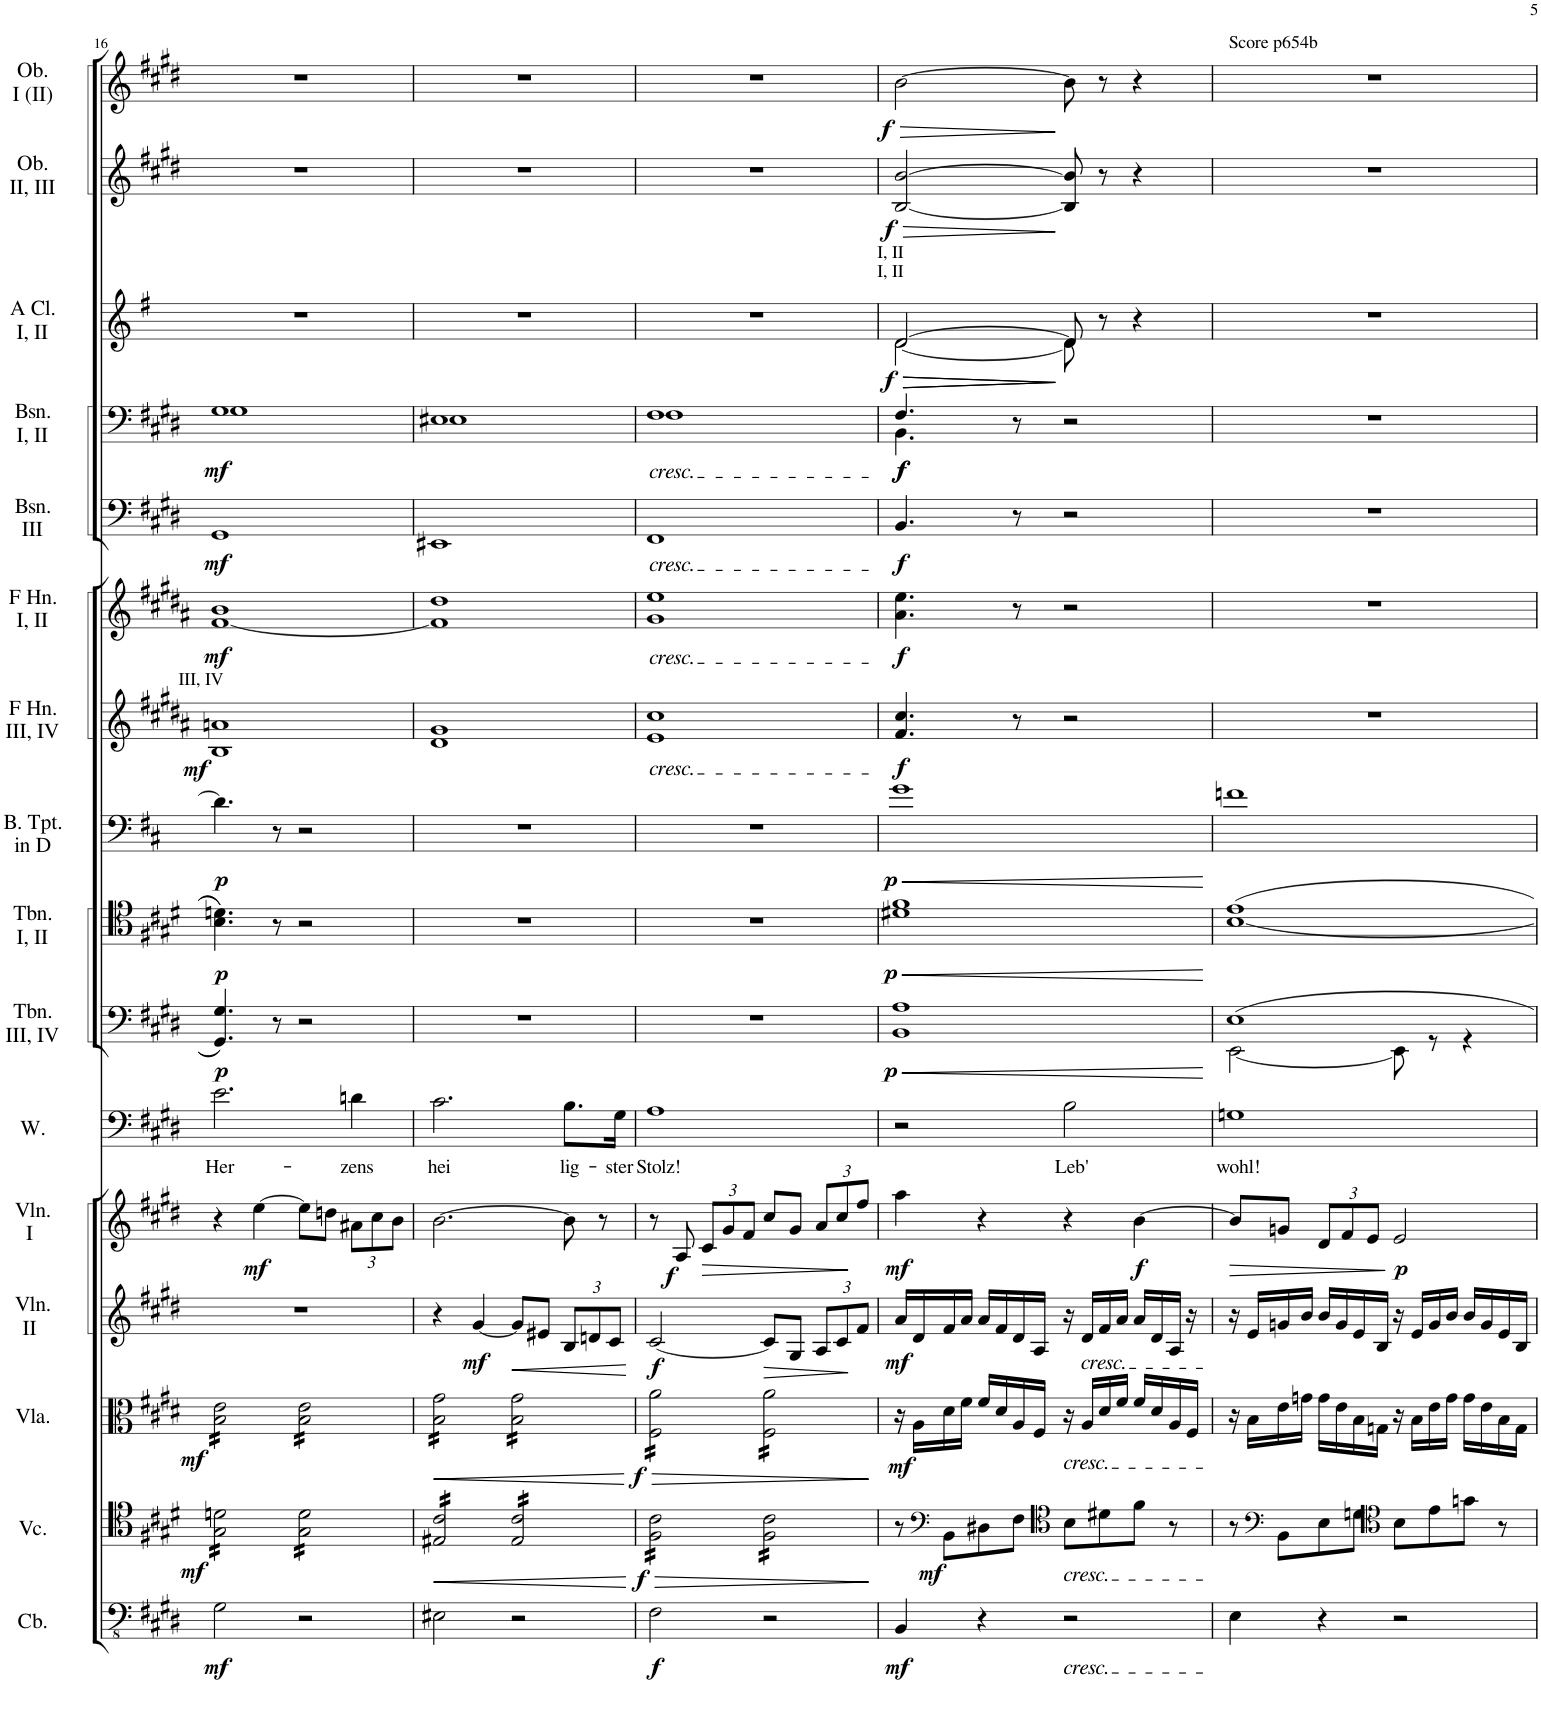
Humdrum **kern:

**kern	**text	**kern	**dynam	**kern	**dynam	**kern	**dynam	**kern	**dynam	**kern	**dynam	**kern	**text	**kern	**dynam	**kern	**dynam	**kern	**dynam	**kern	**dynam	**kern	**dynam	**kern	**dynam	**kern	**dynam	**kern	**dynam	**kern	**dynam	**kern	**dynam
*part17	*part17	*part16	*part16	*part15	*part15	*part14	*part14	*part13	*part13	*part12	*part12	*part11	*part11	*part10	*part10	*part9	*part9	*part8	*part8	*part7	*part7	*part6	*part6	*part5	*part5	*part4	*part4	*part3	*part3	*part2	*part2	*part1	*part1
*staff17	*staff17	*staff16	*staff16	*staff15	*staff15	*staff14	*staff14	*staff13	*staff13	*staff12	*staff12	*staff11	*staff11	*staff10	*staff10	*staff9	*staff9	*staff8	*staff8	*staff7	*staff7	*staff6	*staff6	*staff5	*staff5	*staff4	*staff4	*staff3	*staff3	*staff2	*staff2	*staff1	*staff1
*I"Bassoon (Wotan)	*	*I"Contrabass	*	*I"Violoncello	*	*I"Viola	*	*I"Violin II	*	*I"Violin I	*	*I"Wotan	*	*I"Trombone III, IV	*	*I"Trombone I, II	*	*I"Bass Trumpet in D	*	*I"Horn in F III, IV	*	*I"Horn in F I, II	*	*I"Bassoon III	*	*I"Bassoon I, II	*	*I"Clarinet in A I, II	*	*I"Oboe II, III	*	*I"Oboe I (II)	*
*I'Bsn. (W)	*	*I'Cb.	*	*I'Vc.	*	*I'Vla.	*	*I'Vln. II	*	*I'Vln. I	*	*I'W.	*	*I'Tbn. III, IV	*	*I'Tbn. I, II	*	*I'B. Tpt. in D	*	*	*	*	*	*I'Bsn. III	*	*I'Bsn. I, II	*	*	*	*I'Ob. II, III	*	*I'Ob. I (II)	*
!!LO:PB:g=z
*clefF4	*	*clefFv4	*	*clefC4	*	*clefC3	*	*clefG2	*	*clefG2	*	*clefF4	*	*clefF4	*	*clefC4	*	*clefF4	*	*clefG2	*	*clefG2	*	*clefF4	*	*clefF4	*	*clefG2	*	*clefG2	*	*clefG2	*
*	*	*	*	*	*	*	*	*	*	*	*	*	*	*	*	*	*	*Trd-1c-2	*	*Trd4c7	*	*Trd4c7	*	*	*	*	*	*Trd2c3	*	*	*	*	*
*k[f#c#g#d#]	*	*k[f#c#g#d#]	*	*k[f#c#g#d#]	*	*k[f#c#g#d#]	*	*k[f#c#g#d#]	*	*k[f#c#g#d#]	*	*k[f#c#g#d#]	*	*k[f#c#g#d#]	*	*k[f#c#g#d#]	*	*k[f#c#]	*	*k[f#c#g#d#a#]	*	*k[f#c#g#d#a#]	*	*k[f#c#g#d#]	*	*k[f#c#g#d#]	*	*k[f#]	*	*k[f#c#g#d#]	*	*k[f#c#g#d#]	*
*M4/4	*	*M4/4	*	*M4/4	*	*M4/4	*	*M4/4	*	*M4/4	*	*M4/4	*	*M4/4	*	*M4/4	*	*M4/4	*	*M4/4	*	*M4/4	*	*M4/4	*	*M4/4	*	*M4/4	*	*M4/4	*	*M4/4	*
*met(c)	*	*met(c)	*	*met(c)	*	*met(c)	*	*met(c)	*	*met(c)	*	*met(c)	*	*met(c)	*	*met(c)	*	*met(c)	*	*met(c)	*	*met(c)	*	*met(c)	*	*met(c)	*	*met(c)	*	*met(c)	*	*met(c)	*
=16	=16	=16	=16	=16	=16	=16	=16	=16	=16	=16	=16	=16	=16	=16	=16	=16	=16	=16	=16	=16	=16	=16	=16	=16	=16	=16	=16	=16	=16	=16	=16	=16	=16
!	!	!	!	!	!	!	!	!	!	!	!	!	!	!	!	!	!	!	!	!LO:TX:a:t=III, IV	!	!	!	!	!	!	!	!	!	!	!	!	!
!	!	!	!LO:DY:b	!	!LO:DY:b	!	!LO:DY:b	!	!	!	!	!	!LO:LY:b	!	!LO:DY:b	!	!LO:DY:b	!	!LO:DY:b	!	!LO:DY:b	!	!LO:DY:b	!	!LO:DY:b	!	!LO:DY:b	!	!	!	!	!	!
*	*	*	*	*	*	*	*	*	*	*	*	*	*	*	*	*	*	*	*	*	*	*	*	*	*	*^	*	*	*	*	*	*	*
*	*	*	*	*tremolo	*	*	*	*	*	*	*	*	*	*	*	*	*	*	*	*	*	*	*	*	*	*	*	*	*	*	*	*	*	*
*	*	*	*	*	*	*tremolo	*	*	*	*	*	*	*	*	*	*	*	*	*	*	*	*	*	*	*	*	*	*	*	*	*	*	*	*
2.e	Her-	2GG#\	mf	16G#\ 16dn\LL	mf	16B\ 16e\LL	mf	1r	.	4r	.	2.e\	Her-	4.GG#/ 4.G#/	p	4.B\ 4.dn\	p	4.d\]	p	1B 1an	mf	[1f# 1b	mf	1GG#	mf	1G#	1G#	mf	1r	.	1r	.	1r	.
.	.	.	.	16G#\ 16dn\	.	16B\ 16e\	.	.	.	.	.	.	.	.	.	.	.	.	.	.	.	.	.	.	.	.	.	.	.	.	.	.	.	.
.	.	.	.	16G#\ 16dn\	.	16B\ 16e\	.	.	.	.	.	.	.	.	.	.	.	.	.	.	.	.	.	.	.	.	.	.	.	.	.	.	.	.
.	.	.	.	16G#\ 16dn\	.	16B\ 16e\	.	.	.	.	.	.	.	.	.	.	.	.	.	.	.	.	.	.	.	.	.	.	.	.	.	.	.	.
!	!	!	!	!	!	!	!	!	!	!	!LO:DY:b	!	!	!	!	!	!	!	!	!	!	!	!	!	!	!	!	!	!	!	!	!	!	!
.	.	.	.	16G#\ 16dn\	.	16B\ 16e\	.	.	.	[4ee\	mf	.	.	.	.	.	.	.	.	.	.	.	.	.	.	.	.	.	.	.	.	.	.	.
.	.	.	.	16G#\ 16dn\	.	16B\ 16e\	.	.	.	.	.	.	.	.	.	.	.	.	.	.	.	.	.	.	.	.	.	.	.	.	.	.	.	.
.	.	.	.	16G#\ 16dn\	.	16B\ 16e\	.	.	.	.	.	.	.	8r	.	8r	.	8r	.	.	.	.	.	.	.	.	.	.	.	.	.	.	.	.
.	.	.	.	16G#\ 16dn\JJ	.	16B\ 16e\JJ	.	.	.	.	.	.	.	.	.	.	.	.	.	.	.	.	.	.	.	.	.	.	.	.	.	.	.	.
.	.	2r	.	16G#\ 16d\LL	.	16B\ 16e\LL	.	.	.	8ee\L]	.	.	.	2r	.	2r	.	2r	.	.	.	.	.	.	.	.	.	.	.	.	.	.	.	.
.	.	.	.	16G#\ 16d\	.	16B\ 16e\	.	.	.	.	.	.	.	.	.	.	.	.	.	.	.	.	.	.	.	.	.	.	.	.	.	.	.	.
.	.	.	.	16G#\ 16d\	.	16B\ 16e\	.	.	.	8ddn\J	.	.	.	.	.	.	.	.	.	.	.	.	.	.	.	.	.	.	.	.	.	.	.	.
.	.	.	.	16G#\ 16d\	.	16B\ 16e\	.	.	.	.	.	.	.	.	.	.	.	.	.	.	.	.	.	.	.	.	.	.	.	.	.	.	.	.
*	*	*	*	*	*	*	*	*	*	*Xbrackettup	*	*	*	*	*	*	*	*	*	*	*	*	*	*	*	*	*	*	*	*	*	*	*	*
!	!	!	!	!	!	!	!	!	!	!	!	!	!LO:LY:b	!	!	!	!	!	!	!	!	!	!	!	!	!	!	!	!	!	!	!	!	!
4dn	-zens	.	.	16G#\ 16d\	.	16B\ 16e\	.	.	.	12a#X\L	.	4dn\	-zens	.	.	.	.	.	.	.	.	.	.	.	.	.	.	.	.	.	.	.	.	.
.	.	.	.	16G#\ 16d\	.	16B\ 16e\	.	.	.	.	.	.	.	.	.	.	.	.	.	.	.	.	.	.	.	.	.	.	.	.	.	.	.	.
.	.	.	.	.	.	.	.	.	.	12cc#\	.	.	.	.	.	.	.	.	.	.	.	.	.	.	.	.	.	.	.	.	.	.	.	.
.	.	.	.	16G#\ 16d\	.	16B\ 16e\	.	.	.	.	.	.	.	.	.	.	.	.	.	.	.	.	.	.	.	.	.	.	.	.	.	.	.	.
.	.	.	.	.	.	.	.	.	.	12b\J	.	.	.	.	.	.	.	.	.	.	.	.	.	.	.	.	.	.	.	.	.	.	.	.
.	.	.	.	16G#\ 16d\JJ	.	16B\ 16e\JJ	.	.	.	.	.	.	.	.	.	.	.	.	.	.	.	.	.	.	.	.	.	.	.	.	.	.	.	.
=17	=17	=17	=17	=17	=17	=17	=17	=17	=17	=17	=17	=17	=17	=17	=17	=17	=17	=17	=17	=17	=17	=17	=17	=17	=17	=17	=17	=17	=17	=17	=17	=17	=17	=17
!	!	!	!	!	!LO:HP:b	!	!LO:HP:b	!	!	!	!	!	!LO:LY:b	!	!	!	!	!	!	!	!	!	!	!	!	!	!	!	!	!	!	!	!	!
2.c#	hei	2EE#X\	.	16E#X/ 16c#/LL	<	16B\ 16g#\LL	<	4r	.	[2.b\	.	2.c#\	hei	1r	.	1r	.	1r	.	1d# 1g#	.	1f#] 1dd#	.	1EE#X	.	1E#X	1E#	.	1r	.	1r	.	1r	.
.	.	.	.	16E#X/ 16c#/	.	16B\ 16g#\	.	.	.	.	.	.	.	.	.	.	.	.	.	.	.	.	.	.	.	.	.	.	.	.	.	.	.	.
.	.	.	.	16E#X/ 16c#/	.	16B\ 16g#\	.	.	.	.	.	.	.	.	.	.	.	.	.	.	.	.	.	.	.	.	.	.	.	.	.	.	.	.
.	.	.	.	16E#X/ 16c#/	.	16B\ 16g#\	.	.	.	.	.	.	.	.	.	.	.	.	.	.	.	.	.	.	.	.	.	.	.	.	.	.	.	.
!	!	!	!	!	!	!	!	!	!LO:DY:b	!	!	!	!	!	!	!	!	!	!	!	!	!	!	!	!	!	!	!	!	!	!	!	!	!
.	.	.	.	16E#X/ 16c#/	.	16B\ 16g#\	.	[4g#/	mf	.	.	.	.	.	.	.	.	.	.	.	.	.	.	.	.	.	.	.	.	.	.	.	.	.
.	.	.	.	16E#X/ 16c#/	.	16B\ 16g#\	.	.	.	.	.	.	.	.	.	.	.	.	.	.	.	.	.	.	.	.	.	.	.	.	.	.	.	.
.	.	.	.	16E#X/ 16c#/	.	16B\ 16g#\	.	.	.	.	.	.	.	.	.	.	.	.	.	.	.	.	.	.	.	.	.	.	.	.	.	.	.	.
.	.	.	.	16E#X/ 16c#/JJ	.	16B\ 16g#\JJ	.	.	.	.	.	.	.	.	.	.	.	.	.	.	.	.	.	.	.	.	.	.	.	.	.	.	.	.
!	!	!	!	!	!	!	!	!	!LO:HP:b	!	!	!	!	!	!	!	!	!	!	!	!	!	!	!	!	!	!	!	!	!	!	!	!	!
.	.	2r	.	16E#/ 16c#/LL	.	16B\ 16g#\LL	.	8g#/L]	<	.	.	.	.	.	.	.	.	.	.	.	.	.	.	.	.	.	.	.	.	.	.	.	.	.
.	.	.	.	16E#/ 16c#/	.	16B\ 16g#\	.	.	.	.	.	.	.	.	.	.	.	.	.	.	.	.	.	.	.	.	.	.	.	.	.	.	.	.
.	.	.	.	16E#/ 16c#/	.	16B\ 16g#\	.	8e#X/J	.	.	.	.	.	.	.	.	.	.	.	.	.	.	.	.	.	.	.	.	.	.	.	.	.	.
.	.	.	.	16E#/ 16c#/	.	16B\ 16g#\	.	.	.	.	.	.	.	.	.	.	.	.	.	.	.	.	.	.	.	.	.	.	.	.	.	.	.	.
*	*	*	*	*	*	*	*	*Xbrackettup	*	*	*	*	*	*	*	*	*	*	*	*	*	*	*	*	*	*	*	*	*	*	*	*	*	*
!	!	!	!	!	!	!	!	!	!	!	!	!	!LO:LY:b	!	!	!	!	!	!	!	!	!	!	!	!	!	!	!	!	!	!	!	!	!
8.B\L	lig-	.	.	16E#/ 16c#/	.	16B\ 16g#\	.	12B/L	.	8b\]	.	8.B\L	lig-	.	.	.	.	.	.	.	.	.	.	.	.	.	.	.	.	.	.	.	.	.
.	.	.	.	16E#/ 16c#/	.	16B\ 16g#\	.	.	.	.	.	.	.	.	.	.	.	.	.	.	.	.	.	.	.	.	.	.	.	.	.	.	.	.
.	.	.	.	.	.	.	.	12dn/	.	.	.	.	.	.	.	.	.	.	.	.	.	.	.	.	.	.	.	.	.	.	.	.	.	.
.	.	.	.	16E#/ 16c#/	.	16B\ 16g#\	.	.	.	8r	.	.	.	.	.	.	.	.	.	.	.	.	.	.	.	.	.	.	.	.	.	.	.	.
.	.	.	.	.	.	.	.	12c#/J	.	.	.	.	.	.	.	.	.	.	.	.	.	.	.	.	.	.	.	.	.	.	.	.	.	.
!	!	!	!	!	!	!	!	!	!	!	!	!	!LO:LY:b	!	!	!	!	!	!	!	!	!	!	!	!	!	!	!	!	!	!	!	!	!
16G#\Jk	-ster	.	.	16E#/ 16c#/JJ	.	16B\ 16g#\JJ	.	.	.	.	.	16G#\Jk	-ster	.	.	.	.	.	.	.	.	.	.	.	.	.	.	.	.	.	.	.	.	.
=18	=18	=18	=18	=18	=18	=18	=18	=18	=18	=18	=18	=18	=18	=18	=18	=18	=18	=18	=18	=18	=18	=18	=18	=18	=18	=18	=18	=18	=18	=18	=18	=18	=18	=18
!	!	!	!	!	!	!	!	!	!	!	!	!	!	!	!	!	!	!	!	!	!	!	!	!	!	!LO:TX:b:i:t=cresc.	!	!	!	!	!	!	!	!
!	!	!	!	!	!	!	!	!	!	!	!	!	!	!	!	!	!	!	!	!	!	!	!	!LO:TX:b:i:t=cresc.	!	!	!	!	!	!	!	!	!	!
!	!	!	!	!	!	!	!	!	!	!	!	!	!	!	!	!	!	!	!	!	!	!LO:TX:b:i:t=cresc.	!	!	!	!	!	!	!	!	!	!	!	!
!	!	!	!	!	!	!	!	!	!	!	!	!	!	!	!	!	!	!	!	!LO:TX:b:i:t=cresc.	!	!	!	!	!	!	!	!	!	!	!	!	!	!
!	!	!	!LO:DY:b	!	!LO:DY:b	!	!LO:DY:b	!	!LO:DY:b	!	!	!	!LO:LY:b	!	!	!	!	!	!	!	!	!	!	!	!	!	!	!	!	!	!	!	!	!
1A	Stolz!	2FF#\	f	16F#\ 16c#\LL	f	16F#\ 16a\LL	f	[2c#/	f	8r	.	1A	Stolz!	1r	.	1r	.	1r	.	1e 1cc#	.	1g# 1ee	.	1FF#	.	1F#	1F#	.	1r	.	1r	.	1r	.
.	.	.	.	16F#\ 16c#\	.	16F#\ 16a\	.	.	.	.	.	.	.	.	.	.	.	.	.	.	.	.	.	.	.	.	.	.	.	.	.	.	.	.
!	!	!	!	!	!	!	!	!	!	!	!LO:DY:b	!	!	!	!	!	!	!	!	!	!	!	!	!	!	!	!	!	!	!	!	!	!	!
.	.	.	.	16F#\ 16c#\	.	16F#\ 16a\	.	.	.	8A/	f	.	.	.	.	.	.	.	.	.	.	.	.	.	.	.	.	.	.	.	.	.	.	.
.	.	.	.	16F#\ 16c#\	.	16F#\ 16a\	.	.	.	.	.	.	.	.	.	.	.	.	.	.	.	.	.	.	.	.	.	.	.	.	.	.	.	.
!	!	!	!	!	!	!	!	!	!	!	!LO:HP:b	!	!	!	!	!	!	!	!	!	!	!	!	!	!	!	!	!	!	!	!	!	!	!
.	.	.	.	16F#\ 16c#\	.	16F#\ 16a\	.	.	.	12c#/L	>	.	.	.	.	.	.	.	.	.	.	.	.	.	.	.	.	.	.	.	.	.	.	.
.	.	.	.	16F#\ 16c#\	.	16F#\ 16a\	.	.	.	.	.	.	.	.	.	.	.	.	.	.	.	.	.	.	.	.	.	.	.	.	.	.	.	.
.	.	.	.	.	.	.	.	.	.	12g#/	.	.	.	.	.	.	.	.	.	.	.	.	.	.	.	.	.	.	.	.	.	.	.	.
.	.	.	.	16F#\ 16c#\	.	16F#\ 16a\	.	.	.	.	.	.	.	.	.	.	.	.	.	.	.	.	.	.	.	.	.	.	.	.	.	.	.	.
.	.	.	.	.	.	.	.	.	.	12f#/J	.	.	.	.	.	.	.	.	.	.	.	.	.	.	.	.	.	.	.	.	.	.	.	.
.	.	.	.	16F#\ 16c#\JJ	.	16F#\ 16a\JJ	.	.	.	.	.	.	.	.	.	.	.	.	.	.	.	.	.	.	.	.	.	.	.	.	.	.	.	.
.	.	2r	.	16F#\ 16c#\LL	.	16F#\ 16a\LL	.	8c#/L]	.	8cc#/L	.	.	.	.	.	.	.	.	.	.	.	.	.	.	.	.	.	.	.	.	.	.	.	.
.	.	.	.	16F#\ 16c#\	.	16F#\ 16a\	.	.	.	.	.	.	.	.	.	.	.	.	.	.	.	.	.	.	.	.	.	.	.	.	.	.	.	.
.	.	.	.	16F#\ 16c#\	.	16F#\ 16a\	.	8G#/J	.	8g#/J	.	.	.	.	.	.	.	.	.	.	.	.	.	.	.	.	.	.	.	.	.	.	.	.
.	.	.	.	16F#\ 16c#\	.	16F#\ 16a\	.	.	.	.	.	.	.	.	.	.	.	.	.	.	.	.	.	.	.	.	.	.	.	.	.	.	.	.
.	.	.	.	16F#\ 16c#\	.	16F#\ 16a\	.	12A/L	.	12a/L	.	.	.	.	.	.	.	.	.	.	.	.	.	.	.	.	.	.	.	.	.	.	.	.
.	.	.	.	16F#\ 16c#\	.	16F#\ 16a\	.	.	.	.	.	.	.	.	.	.	.	.	.	.	.	.	.	.	.	.	.	.	.	.	.	.	.	.
.	.	.	.	.	.	.	.	12c#/	.	12cc#/	.	.	.	.	.	.	.	.	.	.	.	.	.	.	.	.	.	.	.	.	.	.	.	.
.	.	.	.	16F#\ 16c#\	.	16F#\ 16a\	.	.	.	.	.	.	.	.	.	.	.	.	.	.	.	.	.	.	.	.	.	.	.	.	.	.	.	.
.	.	.	.	.	.	.	.	12f#/J	[	12ff#/J	.	.	.	.	.	.	.	.	.	.	.	.	.	.	.	.	.	.	.	.	.	.	.	.
.	.	.	.	16F#\ 16c#\JJ	.	16F#\ 16a\JJ	.	.	.	.	.	.	.	.	.	.	.	.	.	.	.	.	.	.	.	.	.	.	.	.	.	.	.	.
*	*	*	*	*	*	*Xtremolo	*	*	*	*	*	*	*	*	*	*	*	*	*	*	*	*	*	*	*	*	*	*	*	*	*	*	*	*
*	*	*	*	*Xtremolo	*	*	*	*	*	*	*	*	*	*	*	*	*	*	*	*	*	*	*	*	*	*	*	*	*	*	*	*	*	*
*	*	*	*	*	*	*	*	*	*	*	*	*	*	*	*	*	*	*	*	*	*	*	*	*	*	*v	*v	*	*	*	*	*	*	*
.	.	.	.	.	[	.	[	.	.	.	.	.	.	.	.	.	.	.	.	.	.	.	.	.	.	.	.	.	.	.	.	.	.
=19	=19	=19	=19	=19	=19	=19	=19	=19	=19	=19	=19	=19	=19	=19	=19	=19	=19	=19	=19	=19	=19	=19	=19	=19	=19	=19	=19	=19	=19	=19	=19	=19	=19
*	*	*	*	*	*	*	*	*	*	*	*	*	*	*	*	*	*	*	*	*	*	*	*	*	*	*^	*	*	*	*	*	*	*
!	!	!	!	!	!	!	!	!	!	!	!	!	!	!	!	!	!	!	!	!	!	!	!	!	!	!	!	!	!LO:TX:a:t=I, II	!	!	!	!	!
!	!	!	!	!	!	!	!	!	!	!	!	!	!	!	!	!	!	!	!	!	!	!	!	!	!	!	!	!	!LO:TX:a:t=I, II	!	!	!	!	!
!	!	!	!	!	!	!	!	!	!	!	!	!	!	!	!	!	!	!	!	!	!	!	!	!	!	!	!	!	!	!LO:HP:b	!	!	!	!
!	!	!	!LO:DY:b	!	!	!	!	!	!LO:DY:b	!	!LO:DY:b	!	!	!	!LO:DY:b	!	!LO:DY:b	!	!LO:DY:b	!	!LO:DY:b	!	!LO:DY:b	!	!LO:DY:b	!	!	!LO:DY:b	!	!LO:HP:n=1:b	!	!LO:HP:b	!	!LO:HP:b
*	*	*	*	*	*	*	*	*	*	*	*	*	*	*	*	*	*	*	*	*	*	*	*	*	*	*	*	*	*^	*	*	*	*	*
!	!	!	!	!	!	!	!	!	!	!	!	!	!	!	!	!	!	!	!	!	!	!	!	!	!	!	!	!LO:DY:n=1:b	!	!	!LO:DY:n=1:b	!	!LO:DY:n=1:b	!	!LO:DY:n=1:b
2r	.	4BBB/	mf	8r	.	16r	.	16a/LL	mf	4aa\	mf	2r	.	1BB 1A	p	1d#X 1f#	p	1g	p	4.f#/ 4.cc#/	f	4.a#\ 4.ee\	f	4.BB/	f	4.F#/	4.BB\	f f	[2d/	[2d\	> > f	[2B/ [2b/	> f	[2b\	> f
!	!	!	!	!	!	!	!LO:DY:b	!	!	!	!	!	!	!	!	!	!	!	!	!	!	!	!	!	!	!	!	!	!	!	!	!	!	!	!
.	.	.	.	.	.	16A\LL	mf	16d#/	.	.	.	.	.	.	.	.	.	.	.	.	.	.	.	.	.	.	.	.	.	.	.	.	.	.	.
*	*	*	*	*clefF4	*	*	*	*	*	*	*	*	*	*	*	*	*	*	*	*	*	*	*	*	*	*	*	*	*	*	*	*	*	*	*
!	!	!	!	!	!LO:DY:b	!	!	!	!	!	!	!	!	!	!	!	!	!	!	!	!	!	!	!	!	!	!	!	!	!	!	!	!	!	!
.	.	.	.	8BB\L	mf	16d#\	.	16f#/	.	.	.	.	.	.	.	.	.	.	.	.	.	.	.	.	.	.	.	.	.	.	.	.	.	.	.
.	.	.	.	.	.	16f#\JJ	.	16a/JJ	.	.	.	.	.	.	.	.	.	.	.	.	.	.	.	.	.	.	.	.	.	.	.	.	.	.	.
.	.	4r	.	8D#X\	.	16f#/LL	.	16a/LL	.	4r	.	.	.	.	.	.	.	.	.	.	.	.	.	.	.	.	.	.	.	.	.	.	.	.	.
.	.	.	.	.	.	16d#/	.	16f#/	.	.	.	.	.	.	.	.	.	.	.	.	.	.	.	.	.	.	.	.	.	.	.	.	.	.	.
.	.	.	.	8F#\J	.	16A/	.	16d#/	.	.	.	.	.	.	.	.	.	.	.	8r	.	8r	.	8r	.	8r	8ryy	.	.	.	.	.	.	.	.
.	.	.	.	.	.	16F#/JJ	.	16A/JJ	.	.	.	.	.	.	.	.	.	.	.	.	.	.	.	.	.	.	.	.	.	.	.	.	.	.	.
*	*	*	*	*clefC4	*	*	*	*	*	*	*	*	*	*	*	*	*	*	*	*	*	*	*	*	*	*	*	*	*	*	*	*	*	*	*
!	!	!	!	!	!	!LO:TX:b:i:t=cresc.	!	!	!	!	!	!	!	!	!	!	!	!	!	!	!	!	!	!	!	!	!	!	!	!	!	!	!	!	!
!	!	!	!	!LO:TX:b:i:t=cresc.	!	!	!	!	!	!	!	!	!	!	!	!	!	!	!	!	!	!	!	!	!	!	!	!	!	!	!	!	!	!	!
!	!	!LO:TX:b:i:t=cresc.	!	!	!	!	!	!	!	!	!	!	!	!	!	!	!	!	!	!	!	!	!	!	!	!	!	!	!	!	!	!	!	!	!
!	!	!	!	!	!	!	!	!	!	!	!	!	!LO:LY:b	!	!	!	!	!	!	!	!	!	!	!	!	!	!	!	!	!	!	!	!	!	!
2B	Leb'	2r	.	8B\L	.	16r	.	16r	.	4r	.	2B\	Leb'	.	.	.	.	.	.	2r	.	2r	.	2r	.	2r	2ryy	.	8d/]	8d\]	]	8B/] 8b/]	]	8b\]	]
!	!	!	!	!	!	!	!	!LO:TX:b:i:t=cresc.	!	!	!	!	!	!	!	!	!	!	!	!	!	!	!	!	!	!	!	!	!	!	!	!	!	!	!
.	.	.	.	.	.	16A/LL	.	16d#/LL	.	.	.	.	.	.	.	.	.	.	.	.	.	.	.	.	.	.	.	.	.	.	.	.	.	.	.
.	.	.	.	8d#X\	.	16d#/	.	16f#/	.	.	.	.	.	.	.	.	.	.	.	.	.	.	.	.	.	.	.	.	8r	8ryy	]	8r	.	8r	.
.	.	.	.	.	.	16f#/JJ	.	16a/JJ	.	.	.	.	.	.	.	.	.	.	.	.	.	.	.	.	.	.	.	.	.	.	.	.	.	.	.
!	!	!	!	!	!	!	!	!	!	!	!LO:DY:b	!	!	!	!	!	!	!	!	!	!	!	!	!	!	!	!	!	!	!	!	!	!	!	!
.	.	.	.	8f#\J	.	16f#/LL	.	16a/LL	.	[4b\	f	.	.	.	.	.	.	.	.	.	.	.	.	.	.	.	.	.	4r	4ryy	.	4r	.	4r	.
.	.	.	.	.	.	16d#/	.	16d#/	.	.	.	.	.	.	.	.	.	.	.	.	.	.	.	.	.	.	.	.	.	.	.	.	.	.	.
.	.	.	.	8r	.	16A/	.	16A/JJ	.	.	.	.	.	.	.	.	.	.	.	.	.	.	.	.	.	.	.	.	.	.	.	.	.	.	.
.	.	.	.	.	.	16F#/JJ	.	16r	.	.	.	.	.	.	.	.	.	.	.	.	.	.	.	.	.	.	.	.	.	.	.	.	.	.	.
*	*	*	*	*	*	*	*	*	*	*	*	*	*	*	*	*	*	*	*	*	*	*	*	*	*	*v	*v	*	*	*	*	*	*	*	*
=20	=20	=20	=20	=20	=20	=20	=20	=20	=20	=20	=20	=20	=20	=20	=20	=20	=20	=20	=20	=20	=20	=20	=20	=20	=20	=20	=20	=20	=20	=20	=20	=20	=20	=20
!	!	!	!	!	!	!	!	!	!	!	!	!	!LO:LY:b	!	!	!	!	!	!	!	!	!	!	!	!	!	!	!	!	!	!	!	!	!
*	*	*	*	*	*	*	*	*	*	*	*	*	*	*^	*	*	*	*	*	*	*	*	*	*	*	*	*	*	*	*	*	*	*	*
1Gn	wohl!	4EE\	.	8r	.	16r	.	16r	.	8b/L]	.	1Gn	wohl!	1E	[2EE\	.	[1B 1e	.	1fn	.	1r	.	1r	.	1r	.	1r	.	1r	1ryy	.	1r	.	1r	.
.	.	.	.	.	.	16B\LL	.	16e/LL	.	.	.	.	.	.	.	.	.	.	.	.	.	.	.	.	.	.	.	.	.	.	.	.	.	.	.
*	*	*	*	*clefF4	*	*	*	*	*	*	*	*	*	*	*	*	*	*	*	*	*	*	*	*	*	*	*	*	*	*	*	*	*	*	*
.	.	.	.	8BB\L	.	16e\	.	16gn/	.	8gn/J	.	.	.	.	.	.	.	.	.	.	.	.	.	.	.	.	.	.	.	.	.	.	.	.	.
.	.	.	.	.	.	16gn\JJ	.	16b/JJ	.	.	.	.	.	.	.	.	.	.	.	.	.	.	.	.	.	.	.	.	.	.	.	.	.	.	.
.	.	4r	.	8E\	.	16g\LL	.	16b/LL	.	12d#/L	.	.	.	.	.	.	.	.	.	.	.	.	.	.	.	.	.	.	.	.	.	.	.	.	.
.	.	.	.	.	.	16e\	.	16g/	.	.	.	.	.	.	.	.	.	.	.	.	.	.	.	.	.	.	.	.	.	.	.	.	.	.	.
.	.	.	.	.	.	.	.	.	.	12f#/	.	.	.	.	.	.	.	.	.	.	.	.	.	.	.	.	.	.	.	.	.	.	.	.	.
.	.	.	.	8Gn\J	.	16B\	.	16e/	.	.	.	.	.	.	.	.	.	.	.	.	.	.	.	.	.	.	.	.	.	.	.	.	.	.	.
.	.	.	.	.	.	.	.	.	.	12e/J	.	.	.	.	.	.	.	.	.	.	.	.	.	.	.	.	.	.	.	.	.	.	.	.	.
.	.	.	.	.	.	16Gn\JJ	.	16B/JJ	.	.	.	.	.	.	.	.	.	.	.	.	.	.	.	.	.	.	.	.	.	.	.	.	.	.	.
*	*	*	*	*clefC4	*	*	*	*	*	*	*	*	*	*	*	*	*	*	*	*	*	*	*	*	*	*	*	*	*	*	*	*	*	*	*
!	!	!	!	!	!	!	!	!	!	!	!LO:DY:n=1:b	!	!	!	!	!	!	!	!	!	!	!	!	!	!	!	!	!	!	!	!	!	!	!	!
.	.	2r	.	8B\L	.	16r	.	16r	.	2e/	] p	.	.	.	8EE\]	.	.	.	.	.	.	.	.	.	.	.	.	.	.	.	.	.	.	.	.
.	.	.	.	.	.	16B\LL	.	16e/LL	.	.	.	.	.	.	.	.	.	.	.	.	.	.	.	.	.	.	.	.	.	.	.	.	.	.	.
.	.	.	.	8e\	.	16e\	.	16g/	.	.	.	.	.	.	8r	.	.	.	.	.	.	.	.	.	.	.	.	.	.	.	.	.	.	.	.
.	.	.	.	.	.	16g\JJ	.	16b/JJ	.	.	.	.	.	.	.	.	.	.	.	.	.	.	.	.	.	.	.	.	.	.	.	.	.	.	.
.	.	.	.	8gn\J	.	16g\LL	.	16b/LL	.	.	.	.	.	.	4r	.	.	.	.	.	.	.	.	.	.	.	.	.	.	.	.	.	.	.	.
.	.	.	.	.	.	16e\	.	16g/	.	.	.	.	.	.	.	.	.	.	.	.	.	.	.	.	.	.	.	.	.	.	.	.	.	.	.
.	.	.	.	8r	.	16B\	.	16e/	.	.	.	.	.	.	.	.	.	.	.	.	.	.	.	.	.	.	.	.	.	.	.	.	.	.	.
.	.	.	.	.	.	16G\JJ	.	16B/JJ	.	.	.	.	.	.	.	.	.	.	.	.	.	.	.	.	.	.	.	.	.	.	.	.	.	.	.
*	*	*	*	*	*	*	*	*	*	*	*	*	*	*v	*v	*	*	*	*	*	*	*	*	*	*	*	*	*	*v	*v	*	*	*	*	*
=	=	=	=	=	=	=	=	=	=	=	=	=	=	=	=	=	=	=	=	=	=	=	=	=	=	=	=	=	=	=	=	=	=
*-	*-	*-	*-	*-	*-	*-	*-	*-	*-	*-	*-	*-	*-	*-	*-	*-	*-	*-	*-	*-	*-	*-	*-	*-	*-	*-	*-	*-	*-	*-	*-	*-	*-
